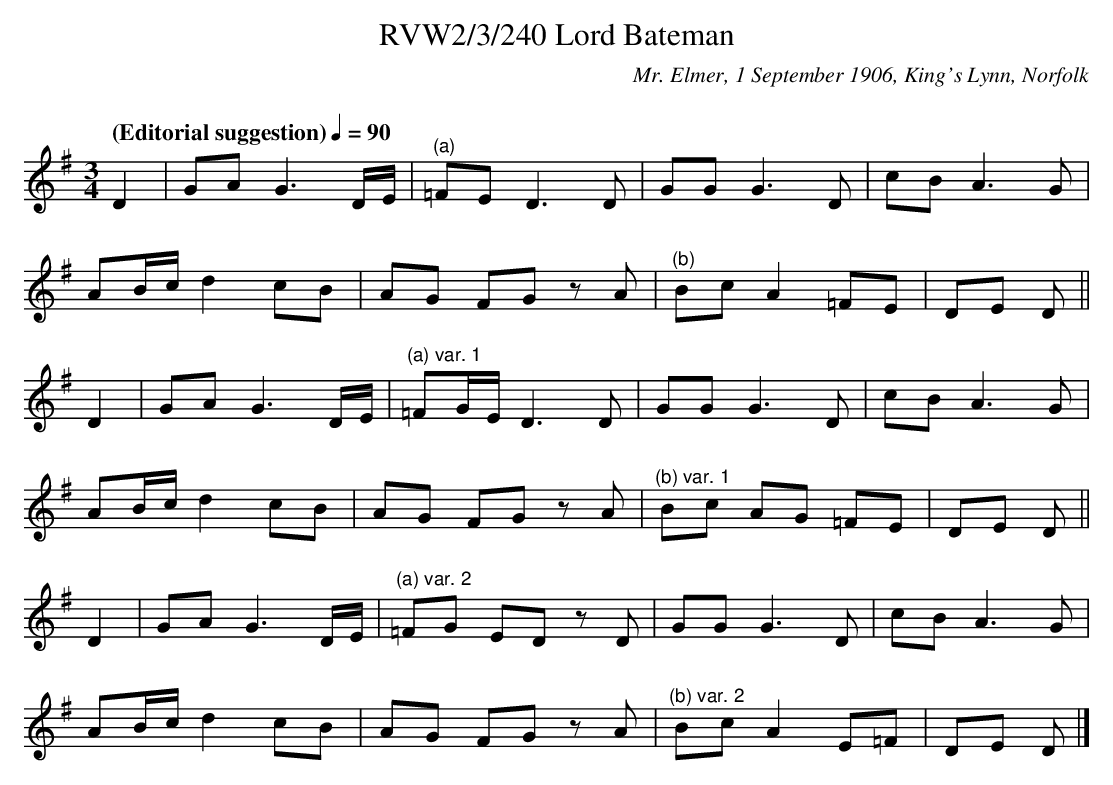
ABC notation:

X:1
T:RVW2/3/240 Lord Bateman
C:Mr. Elmer, 1 September 1906, King's Lynn, Norfolk
C:
L:1/8
Q: "(Editorial suggestion)" 1/4=90
M:3/4
K:G
D2 | GA G3 D/2E/2 | "^(a)"=FE D3 D | GG G3 D | cB A3 G |$
AB/2c/2 d2 cB | AG FG z A | "^(b)"Bc A2 =FE | DE D ||$
D2 | GA G3 D/2E/2 | "^(a) var. 1"=FG/2E/2 D3 D | GG G3 D | cB A3 G |$
AB/2c/2 d2 cB | AG FG z A | "^(b) var. 1"Bc AG =FE | DE D ||$
D2 | GA G3 D/2E/2 | "^(a) var. 2"=FG ED z D | GG G3 D | cB A3 G |$
AB/2c/2 d2 cB | AG FG z A | "^(b) var. 2"Bc A2 E=F | DE D |]$
